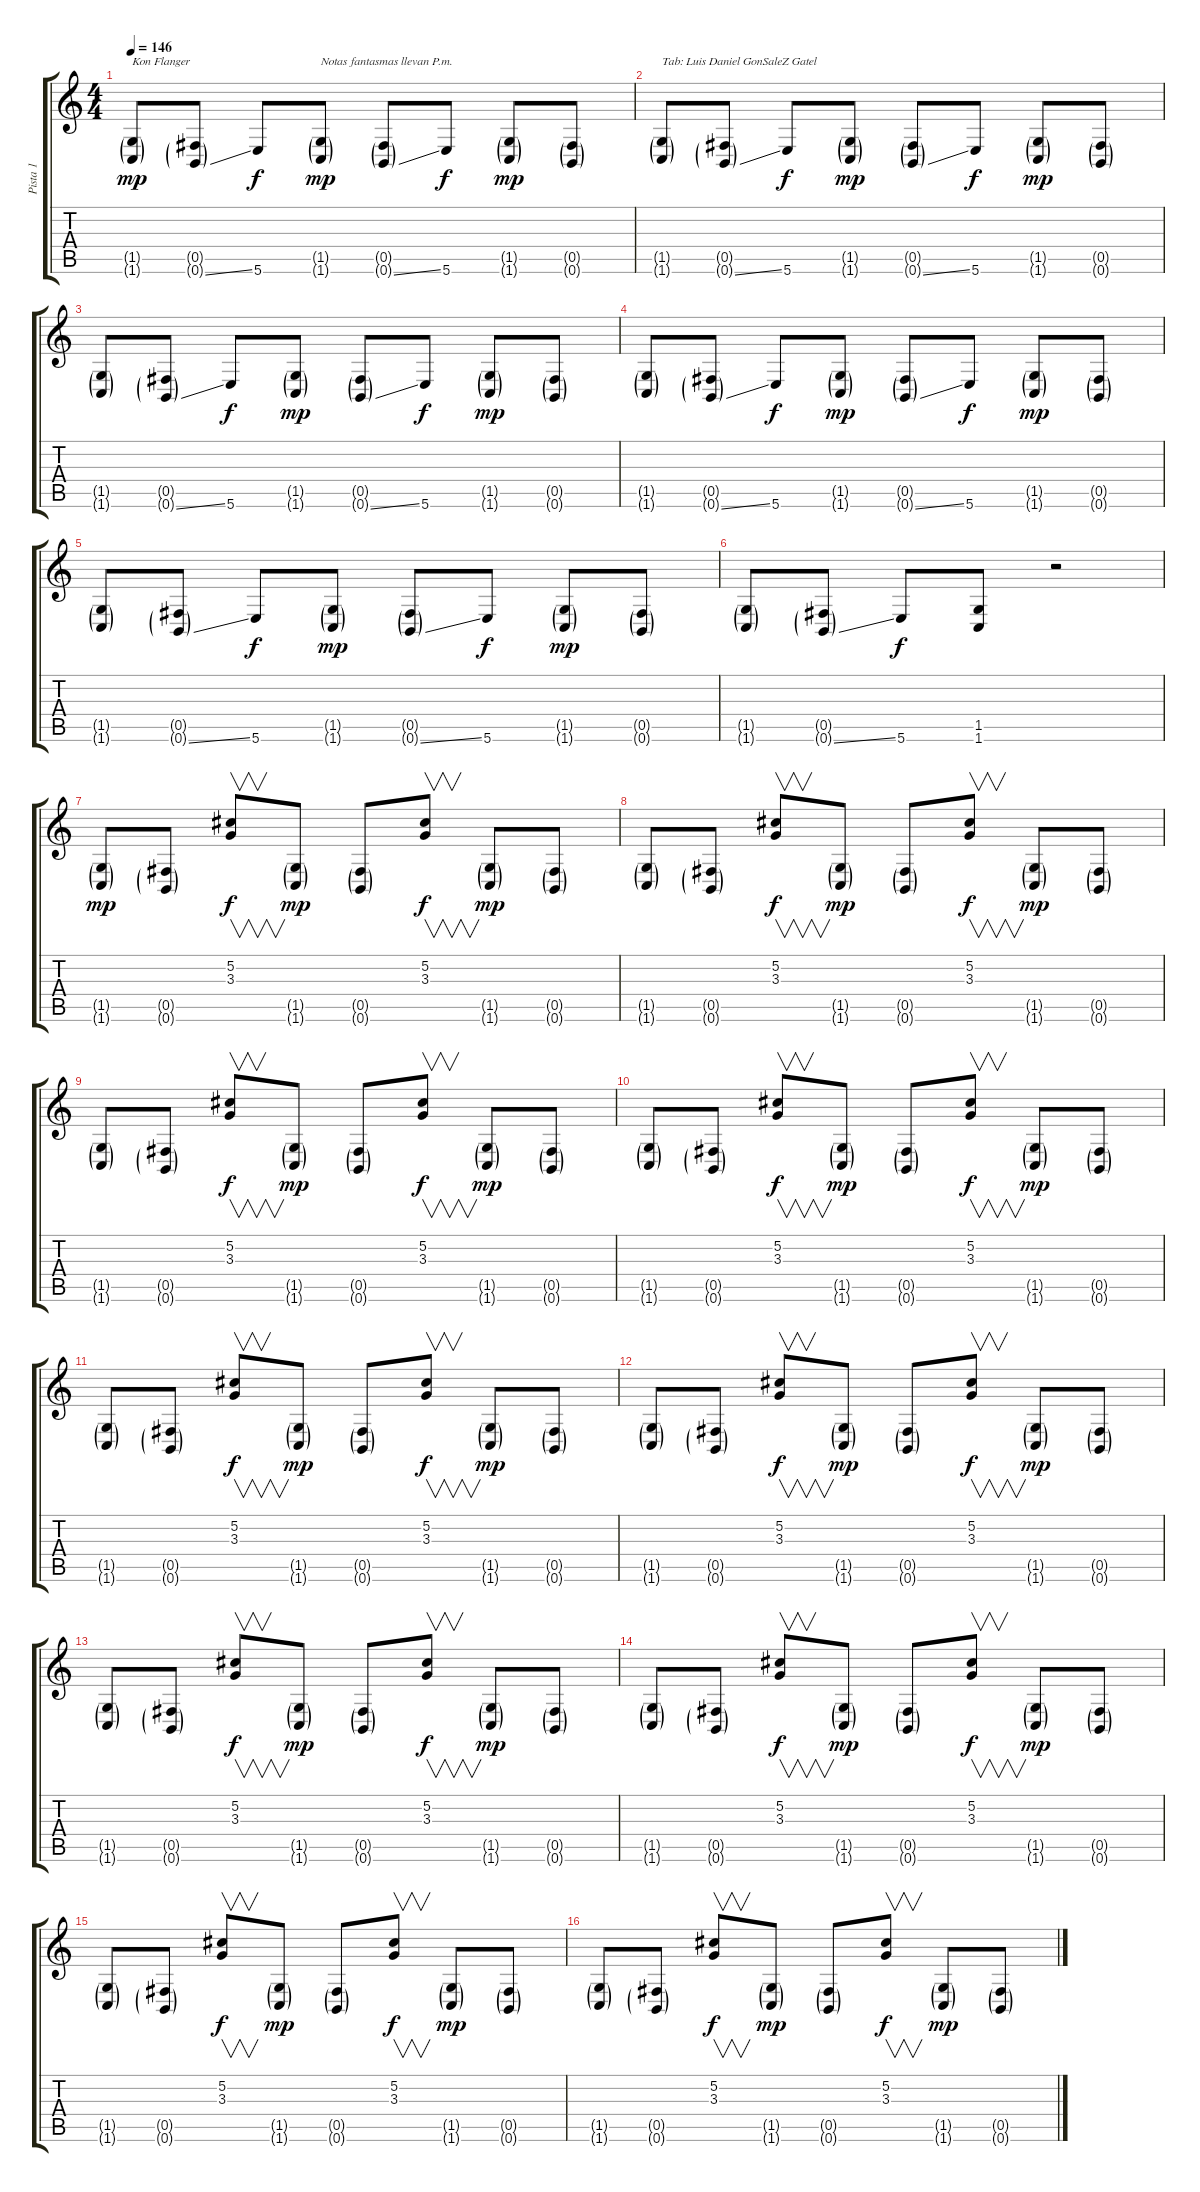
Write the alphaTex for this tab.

\track ("Pista 1" "Pista 1") {instrument distortionguitar}
\staff {score tabs}
\tuning (Db4 Ab3 E3 B2 Gb2 B1) {hide}
\ts (4 4)
\tempo 146
\clef g2
\ks c
(1.5{g} 1.6{g}).8{txt "Kon Flanger" dy mp instrument distortionguitar} (0.5{g} 0.6{ss g}).8 5.6.8{dy f} (1.5{g} 1.6{g}).8{txt "Notas fantasmas llevan P.m." dy mp} (0.5{g} 0.6{ss g}).8 5.6.8{dy f} (1.5{g} 1.6{g}).8{dy mp} (0.5{g} 0.6{g}).8 |
(1.5{g} 1.6{g}).8{txt "Tab: Luis Daniel GonSaleZ Gatel"} (0.5{g} 0.6{ss g}).8 5.6.8{dy f} (1.5{g} 1.6{g}).8{dy mp} (0.5{g} 0.6{ss g}).8 5.6.8{dy f} (1.5{g} 1.6{g}).8{dy mp} (0.5{g} 0.6{g}).8 |
(1.5{g} 1.6{g}).8 (0.5{g} 0.6{ss g}).8 5.6.8{dy f} (1.5{g} 1.6{g}).8{dy mp} (0.5{g} 0.6{ss g}).8 5.6.8{dy f} (1.5{g} 1.6{g}).8{dy mp} (0.5{g} 0.6{g}).8 |
(1.5{g} 1.6{g}).8 (0.5{g} 0.6{ss g}).8 5.6.8{dy f} (1.5{g} 1.6{g}).8{dy mp} (0.5{g} 0.6{ss g}).8 5.6.8{dy f} (1.5{g} 1.6{g}).8{dy mp} (0.5{g} 0.6{g}).8 |
(1.5{g} 1.6{g}).8 (0.5{g} 0.6{ss g}).8 5.6.8{dy f} (1.5{g} 1.6{g}).8{dy mp} (0.5{g} 0.6{ss g}).8 5.6.8{dy f} (1.5{g} 1.6{g}).8{dy mp} (0.5{g} 0.6{g}).8 |
(1.5{g} 1.6{g}).8 (0.5{g} 0.6{ss g}).8 5.6.8{dy f} (1.5 1.6).8 r.2 |
(1.5{g} 1.6{g}).8{dy mp} (0.5{g} 0.6{g}).8 (5.2 3.3).8{v dy f} (1.5{g} 1.6{g}).8{dy mp} (0.5{g} 0.6{g}).8 (5.2 3.3).8{v dy f} (1.5{g} 1.6{g}).8{dy mp} (0.5{g} 0.6{g}).8 |
(1.5{g} 1.6{g}).8 (0.5{g} 0.6{g}).8 (5.2 3.3).8{v dy f} (1.5{g} 1.6{g}).8{dy mp} (0.5{g} 0.6{g}).8 (5.2 3.3).8{v dy f} (1.5{g} 1.6{g}).8{dy mp} (0.5{g} 0.6{g}).8 |
(1.5{g} 1.6{g}).8 (0.5{g} 0.6{g}).8 (5.2 3.3).8{v dy f} (1.5{g} 1.6{g}).8{dy mp} (0.5{g} 0.6{g}).8 (5.2 3.3).8{v dy f} (1.5{g} 1.6{g}).8{dy mp} (0.5{g} 0.6{g}).8 |
(1.5{g} 1.6{g}).8 (0.5{g} 0.6{g}).8 (5.2 3.3).8{v dy f} (1.5{g} 1.6{g}).8{dy mp} (0.5{g} 0.6{g}).8 (5.2 3.3).8{v dy f} (1.5{g} 1.6{g}).8{dy mp} (0.5{g} 0.6{g}).8 |
(1.5{g} 1.6{g}).8 (0.5{g} 0.6{g}).8 (5.2 3.3).8{v dy f} (1.5{g} 1.6{g}).8{dy mp} (0.5{g} 0.6{g}).8 (5.2 3.3).8{v dy f} (1.5{g} 1.6{g}).8{dy mp} (0.5{g} 0.6{g}).8 |
(1.5{g} 1.6{g}).8 (0.5{g} 0.6{g}).8 (5.2 3.3).8{v dy f} (1.5{g} 1.6{g}).8{dy mp} (0.5{g} 0.6{g}).8 (5.2 3.3).8{v dy f} (1.5{g} 1.6{g}).8{dy mp} (0.5{g} 0.6{g}).8 |
(1.5{g} 1.6{g}).8 (0.5{g} 0.6{g}).8 (5.2 3.3).8{v dy f} (1.5{g} 1.6{g}).8{dy mp} (0.5{g} 0.6{g}).8 (5.2 3.3).8{v dy f} (1.5{g} 1.6{g}).8{dy mp} (0.5{g} 0.6{g}).8 |
(1.5{g} 1.6{g}).8 (0.5{g} 0.6{g}).8 (5.2 3.3).8{v dy f} (1.5{g} 1.6{g}).8{dy mp} (0.5{g} 0.6{g}).8 (5.2 3.3).8{v dy f} (1.5{g} 1.6{g}).8{dy mp} (0.5{g} 0.6{g}).8 |
(1.5{g} 1.6{g}).8 (0.5{g} 0.6{g}).8 (5.2 3.3).8{v dy f} (1.5{g} 1.6{g}).8{dy mp} (0.5{g} 0.6{g}).8 (5.2 3.3).8{v dy f} (1.5{g} 1.6{g}).8{dy mp} (0.5{g} 0.6{g}).8 |
(1.5{g} 1.6{g}).8 (0.5{g} 0.6{g}).8 (5.2 3.3).8{v dy f} (1.5{g} 1.6{g}).8{dy mp} (0.5{g} 0.6{g}).8 (5.2 3.3).8{v dy f} (1.5{g} 1.6{g}).8{dy mp} (0.5{g} 0.6{g}).8
